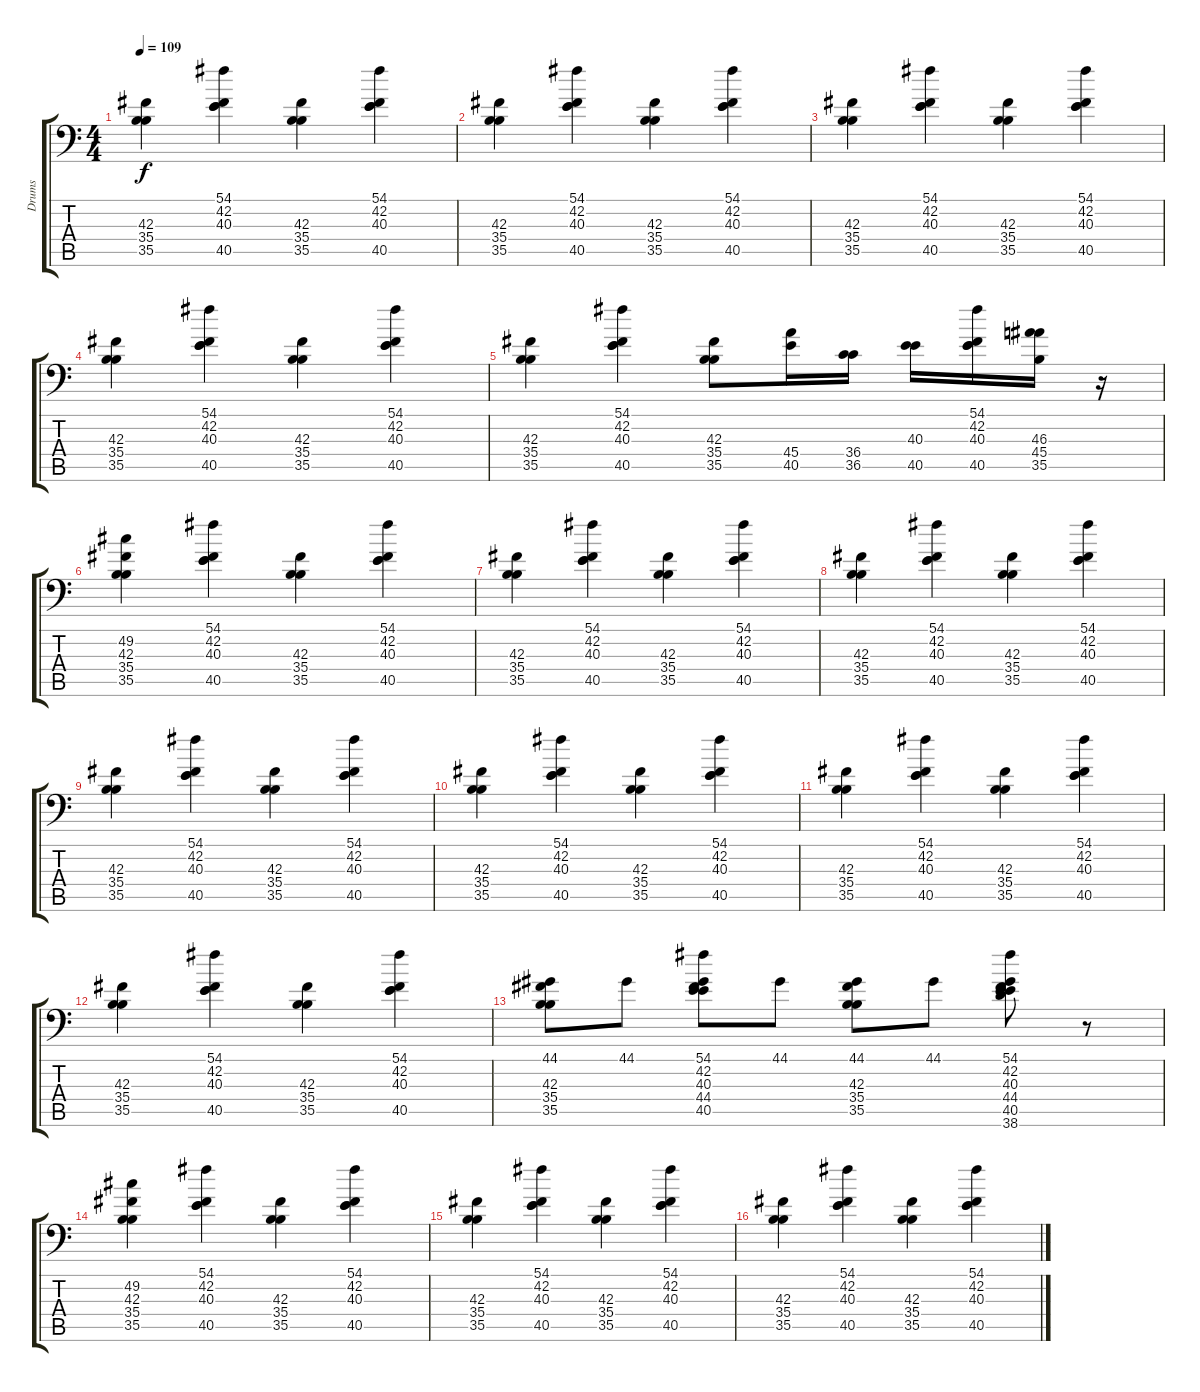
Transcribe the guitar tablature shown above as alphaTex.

\track ("Drums" "Drums") {instrument acousticgrandpiano}
\staff {score tabs}
\tuning (C-1 C-1 C-1 C-1 C-1 C-1) {hide}
\ts (4 4)
\tempo 109
\clef f4
\ks c
(42.3 35.4 35.5).4{dy f} (54.1 42.2 40.3 40.5).4 (42.3 35.4 35.5).4 (54.1 42.2 40.3 40.5).4 |
(42.3 35.4 35.5).4 (54.1 42.2 40.3 40.5).4 (42.3 35.4 35.5).4 (54.1 42.2 40.3 40.5).4 |
(42.3 35.4 35.5).4 (54.1 42.2 40.3 40.5).4 (42.3 35.4 35.5).4 (54.1 42.2 40.3 40.5).4 |
(42.3 35.4 35.5).4 (54.1 42.2 40.3 40.5).4 (42.3 35.4 35.5).4 (54.1 42.2 40.3 40.5).4 |
(42.3 35.4 35.5).4 (54.1 42.2 40.3 40.5).4 (42.3 35.4 35.5).8 (45.4 40.5).16 (36.4 36.5).16 (40.3 40.5).16 (54.1 42.2 40.3 40.5).16 (46.3 45.4 35.5).16 r.16 |
(49.2 42.3 35.4 35.5).4 (54.1 42.2 40.3 40.5).4 (42.3 35.4 35.5).4 (54.1 42.2 40.3 40.5).4 |
(42.3 35.4 35.5).4 (54.1 42.2 40.3 40.5).4 (42.3 35.4 35.5).4 (54.1 42.2 40.3 40.5).4 |
(42.3 35.4 35.5).4 (54.1 42.2 40.3 40.5).4 (42.3 35.4 35.5).4 (54.1 42.2 40.3 40.5).4 |
(42.3 35.4 35.5).4 (54.1 42.2 40.3 40.5).4 (42.3 35.4 35.5).4 (54.1 42.2 40.3 40.5).4 |
(42.3 35.4 35.5).4 (54.1 42.2 40.3 40.5).4 (42.3 35.4 35.5).4 (54.1 42.2 40.3 40.5).4 |
(42.3 35.4 35.5).4 (54.1 42.2 40.3 40.5).4 (42.3 35.4 35.5).4 (54.1 42.2 40.3 40.5).4 |
(42.3 35.4 35.5).4 (54.1 42.2 40.3 40.5).4 (42.3 35.4 35.5).4 (54.1 42.2 40.3 40.5).4 |
(44.1 42.3 35.4 35.5).8 44.1.8 (54.1 42.2 40.3 44.4 40.5).8 44.1.8 (44.1 42.3 35.4 35.5).8 44.1.8 (54.1 42.2 40.3 44.4 40.5 38.6).8 r.8 |
(49.2 42.3 35.4 35.5).4 (54.1 42.2 40.3 40.5).4 (42.3 35.4 35.5).4 (54.1 42.2 40.3 40.5).4 |
(42.3 35.4 35.5).4 (54.1 42.2 40.3 40.5).4 (42.3 35.4 35.5).4 (54.1 42.2 40.3 40.5).4 |
(42.3 35.4 35.5).4 (54.1 42.2 40.3 40.5).4 (42.3 35.4 35.5).4 (54.1 42.2 40.3 40.5).4
